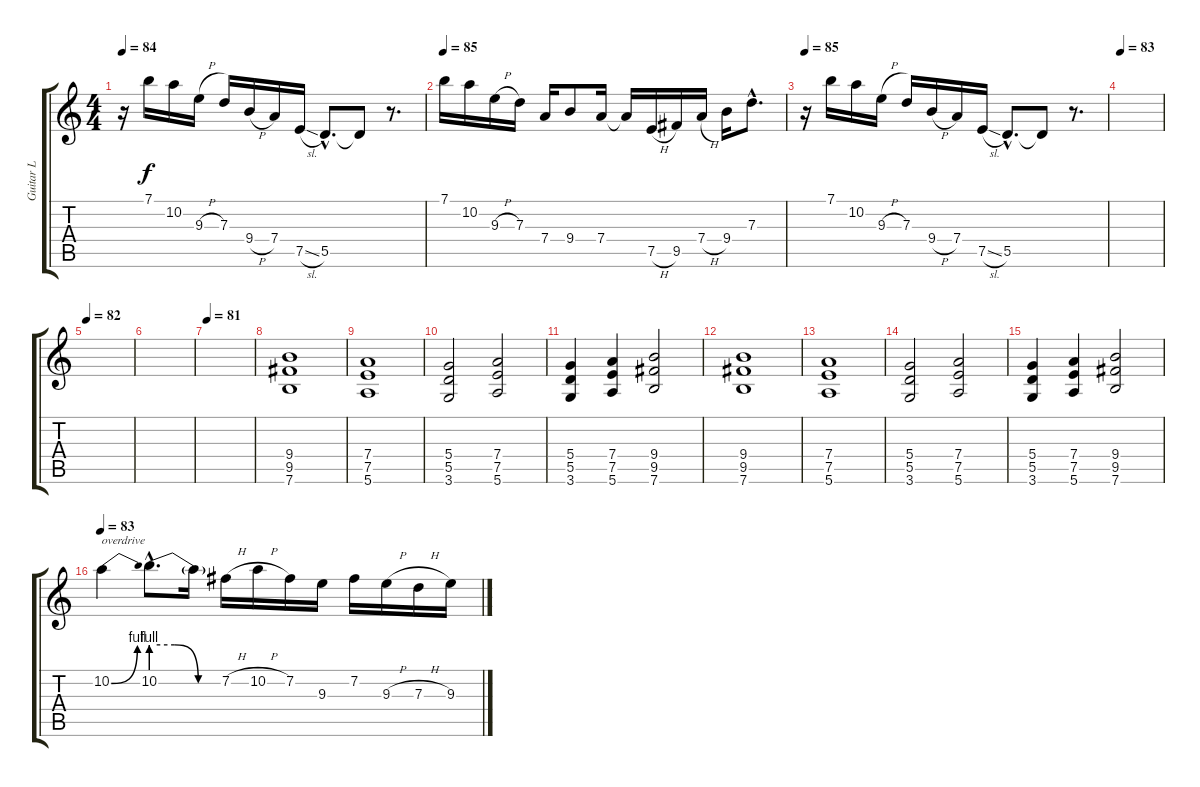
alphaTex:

\track ("Guitar L" "Guitar L") {instrument distortionguitar}
\staff {score tabs}
\tuning (E4 B3 G3 D3 A2 E2) {hide}
\ts (4 4)
\tempo 84
\clef g2
\ks c
r.16{dy f} 7.1.16 10.2.16 9.3{h}.16 7.3.16 9.4{h}.16 7.4.16 7.5{sl}.16 5.5{hac}.8{d} 5.5{t}.8 r.8{d} |
\tempo 85
7.1.16 10.2.16 9.3{h}.16 7.3.16 7.4.16 9.4.8 7.4.16 7.4{t}.16 7.5{h}.16 9.5.16 7.4{h}.16 9.4.16 7.3{hac}.8{d} |
\tempo 85
r.16 7.1.16 10.2.16 9.3{h}.16 7.3.16 9.4{h}.16 7.4.16 7.5{sl}.16 5.5{hac}.8{d} 5.5{t}.8 r.8{d} |
\tempo 83
|
\tempo 82
|
|
\tempo 81
|
(9.4 9.5 7.6).1{instrument distortionguitar} |
(7.4 7.5 5.6).1 |
(5.4 5.5 3.6).2 (7.4 7.5 5.6).2 |
(5.4 5.5 3.6).4 (7.4 7.5 5.6).4 (9.4 9.5 7.6).2 |
(9.4 9.5 7.6).1 |
(7.4 7.5 5.6).1 |
(5.4 5.5 3.6).2 (7.4 7.5 5.6).2 |
(5.4 5.5 3.6).4 (7.4 7.5 5.6).4 (9.4 9.5 7.6).2 |
\tempo 83
10.2{be (bend 0 0 60 4)}.4{txt "overdrive"} 10.2{be (custom 0 4 20 4 40 0 60 0) hac}.8{d} 10.2{t}.16 7.2{h}.16 10.2{h}.16 7.2.16 9.3.16 7.2.16 9.3{h}.16 7.3{h}.16 9.3.16
